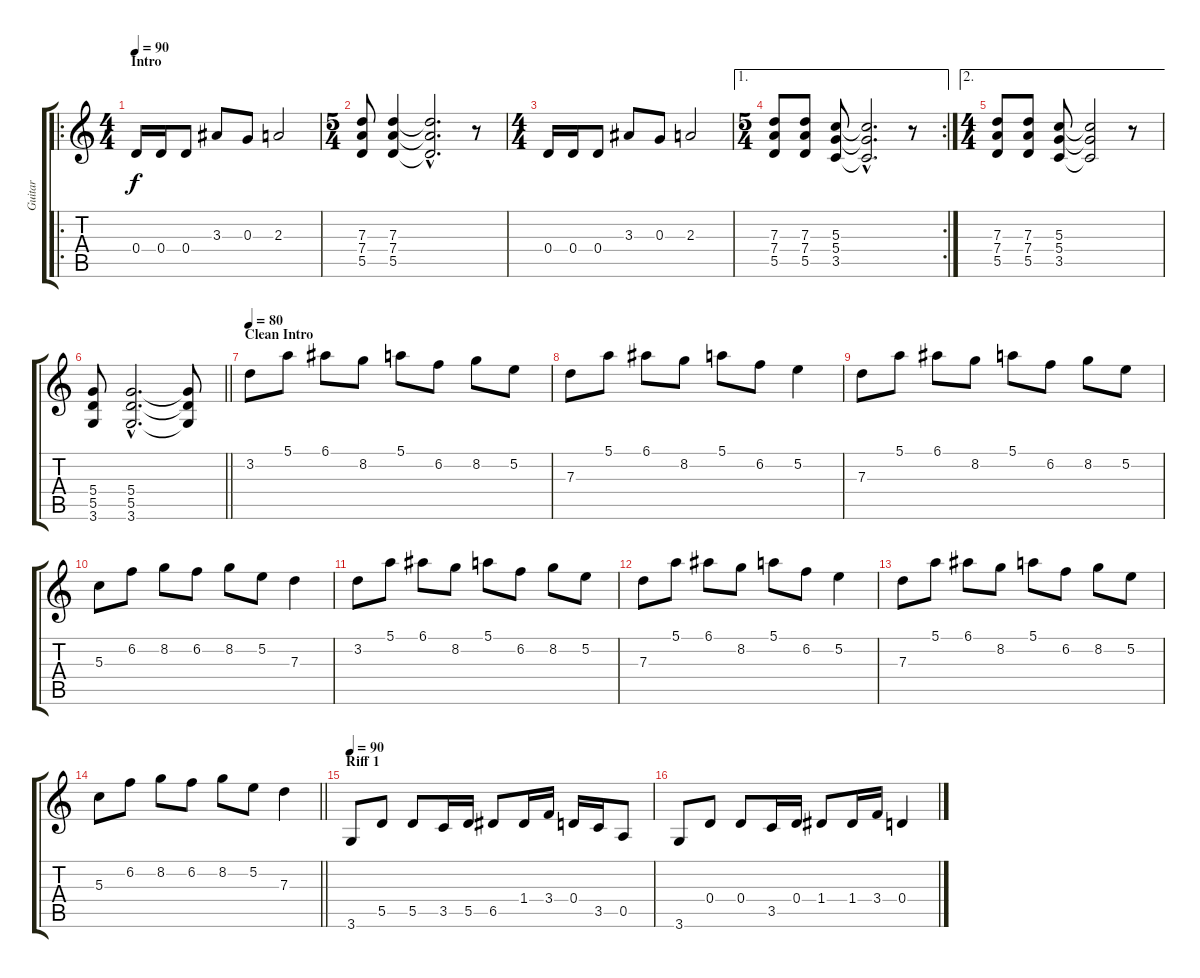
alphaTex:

\track ("Guitar" "Guitar") {instrument distortionguitar}
\staff {score tabs}
\tuning (E4 B3 G3 D3 A2 E2) {hide}
\ro
\ts (4 4)
\section ("" "Intro")
\tempo 90
\clef g2
\ks c
0.4.16{dy f instrument distortionguitar} 0.4.16 0.4.8 3.3.8 0.3.8 2.3.2 |
\ts (5 4)
(7.3 7.4 5.5).8 (7.3 7.4 5.5).4 (7.3{hac t} 7.4{hac t} 5.5{hac t}).2{d} r.8 |
\ts (4 4)
0.4.16 0.4.16 0.4.8 3.3.8 0.3.8 2.3.2 |
\ae 1
\rc 2
\ts (5 4)
(7.3 7.4 5.5).8 (7.3 7.4 5.5).8 (5.3 5.4 3.5).8 (5.3{hac t} 5.4{hac t} 3.5{hac t}).2{d} r.8 |
\ae 2
\ts (4 4)
(7.3 7.4 5.5).8 (7.3 7.4 5.5).8 (5.3 5.4 3.5).8 (5.3{t} 5.4{t} 3.5{t}).2 r.8 |
\barLineRight lightlight
(5.4 5.5 3.6).8 (5.4{hac} 5.5{hac} 3.6{hac}).2{d} (5.4{t} 5.5{t} 3.6{t}).8 |
\section ("" "Clean Intro")
\tempo 80
3.2.8{volume 8 instrument acousticguitarnylon} 5.1.8 6.1.8 8.2.8 5.1.8 6.2.8 8.2.8 5.2.8 |
7.3.8 5.1.8 6.1.8 8.2.8 5.1.8 6.2.8 5.2.4 |
7.3.8 5.1.8 6.1.8 8.2.8 5.1.8 6.2.8 8.2.8 5.2.8 |
5.3.8 6.2.8 8.2.8 6.2.8 8.2.8 5.2.8 7.3.4 |
3.2.8 5.1.8 6.1.8 8.2.8 5.1.8 6.2.8 8.2.8 5.2.8 |
7.3.8 5.1.8 6.1.8 8.2.8 5.1.8 6.2.8 5.2.4 |
7.3.8 5.1.8 6.1.8 8.2.8 5.1.8 6.2.8 8.2.8 5.2.8 |
\barLineRight lightlight
5.3.8 6.2.8 8.2.8 6.2.8 8.2.8 5.2.8 7.3.4 |
\section ("" "Riff 1")
\tempo 90
3.6.8{volume 16 instrument distortionguitar} 5.5.8 5.5.8 3.5.16 5.5.16 6.5.8 1.4.16 3.4.16 0.4.16 3.5.16 0.5.8 |
3.6.8 0.4.8 0.4.8 3.5.16 0.4.16 1.4.8 1.4.16 3.4.16 0.4.4
